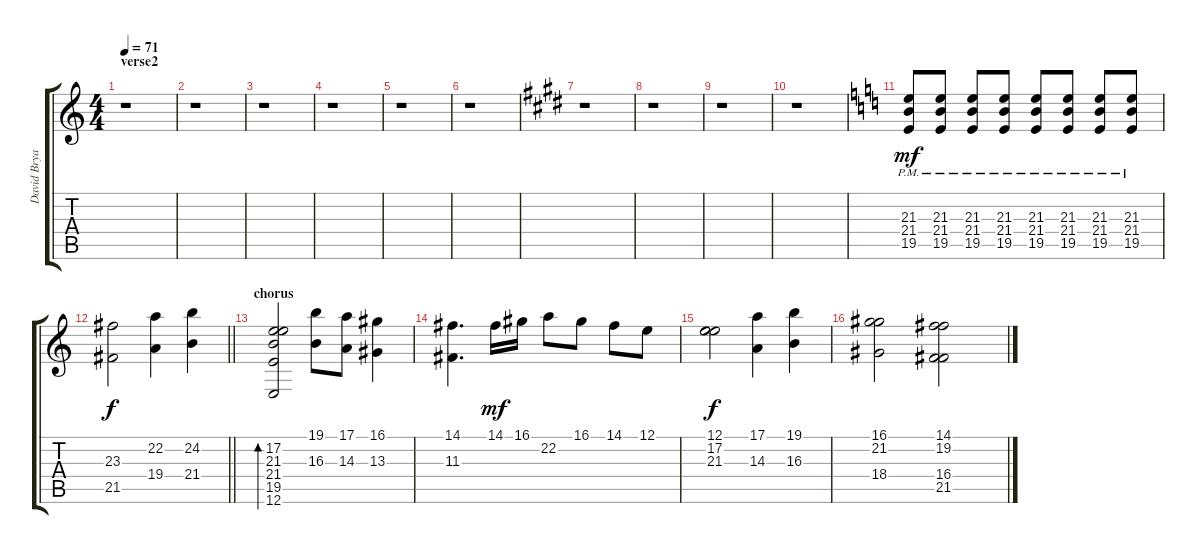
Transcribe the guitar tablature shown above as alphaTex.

\track ("David Bryan" "David Brya") {instrument stringensemble1}
\staff {score tabs}
\tuning (E4 B3 G3 D3 A2 E2) {hide}
\ts (4 4)
\section ("" "verse2")
\tempo 71
\clef g2
\ks c
r.1{dy mf} |
r.1 |
r.1 |
r.1 |
r.1 |
r.1 |
\ks e
r.1 |
r.1 |
r.1 |
r.1 |
\ks c
(21.3{pm} 21.4{pm} 19.5{pm}).8 (21.3{pm} 21.4{pm} 19.5{pm}).8 (21.3{pm} 21.4{pm} 19.5{pm}).8 (21.3{pm} 21.4{pm} 19.5{pm}).8 (21.3{pm} 21.4{pm} 19.5{pm}).8 (21.3{pm} 21.4{pm} 19.5{pm}).8 (21.3{pm} 21.4{pm} 19.5{pm}).8 (21.3{pm} 21.4{pm} 19.5{pm}).8 |
\barLineRight lightlight
(23.3 21.5).2{dy f} (22.2 19.4).4 (24.2 21.4).4 |
\section ("" "chorus")
(17.2 21.3 21.4 19.5 12.6).2{bd 120} (19.1 16.3).8 (17.1 14.3).8 (16.1 13.3).4 |
(14.1 11.3).4{d} 14.1.16{dy mf} 16.1.16 22.2.8 16.1.8 14.1.8 12.1.8 |
(12.1 17.2 21.3).2{dy f} (17.1 14.3).4 (19.1 16.3).4 |
(16.1 21.2 18.4).2 (14.1 19.2 16.4 21.5).2
